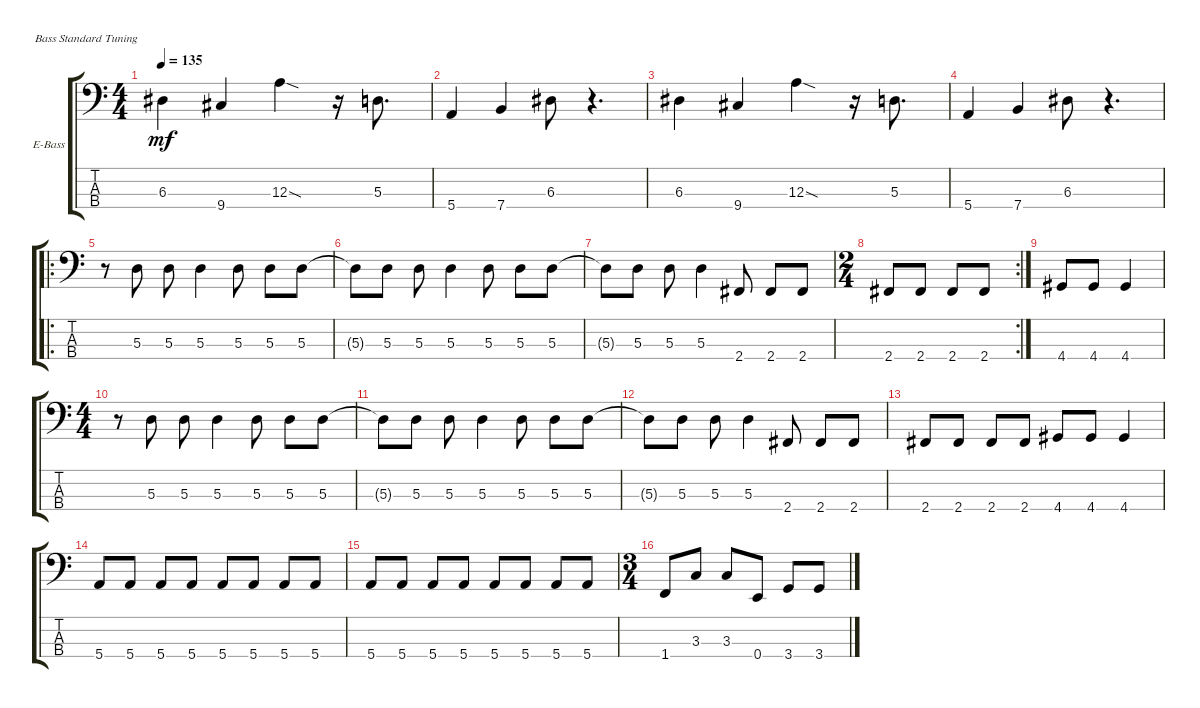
\defaultSystemsLayout 4
\bracketExtendMode groupsimilarinstruments
\firstSystemTrackNameOrientation horizontal
\otherSystemsTrackNameOrientation horizontal
\track ("Bass - Jim Smith" "E-Bass") {instrument electricbassfinger}
\staff {score tabs}
\tuning (G2 D2 A1 E1)
\ts (4 4)
\tempo 135
\clef f4
\scale
0.333333
\ks c
6.3.4{dy mf} 9.4.4 12.3{sod}.4 r.16 5.3.8{d} |
\scale
0.333333 5.4.4 7.4.4 6.3.8 r.4{d} |
\scale
0.313131 6.3.4 9.4.4 12.3{sod}.4 r.16 5.3.8{d} |
\scale
0.313131 5.4.4 7.4.4 6.3.8 r.4{d} |
\ro
\scale
0.373737 r.8 5.3.8 5.3.8 5.3.4 5.3.8 5.3.8 5.3.8 |
\scale
0.251012 5.3{t}.8 5.3.8 5.3.8 5.3.4 5.3.8 5.3.8 5.3.8 |
\scale
0.251012 5.3{t}.8 5.3.8 5.3.8 5.3.4 2.4.8 2.4.8 2.4.8 |
\rc 2
\ts (2 4)
\scale
0.497976 2.4.8 2.4.8 2.4.8 2.4.8 |
\scale
0.257261 4.4.8 4.4.8 4.4.4 |
\ts (4 4)
\scale
0.485477 r.8 5.3.8 5.3.8 5.3.4 5.3.8 5.3.8 5.3.8 |
\scale
0.257261 5.3{t}.8 5.3.8 5.3.8 5.3.4 5.3.8 5.3.8 5.3.8 |
\scale
0.333333 5.3{t}.8 5.3.8 5.3.8 5.3.4 2.4.8 2.4.8 2.4.8 |
\scale
0.333333 2.4.8 2.4.8 2.4.8 2.4.8 4.4.8 4.4.8 4.4.4 |
\scale
0.333333 5.4.8 5.4.8 5.4.8 5.4.8 5.4.8 5.4.8 5.4.8 5.4.8 |
\scale
0.209459 5.4.8 5.4.8 5.4.8 5.4.8 5.4.8 5.4.8 5.4.8 5.4.8 |
\ts (3 4)
\scale
0.39527 1.4.8 3.3.8 3.3.8 0.4.8 3.4.8 3.4.8
